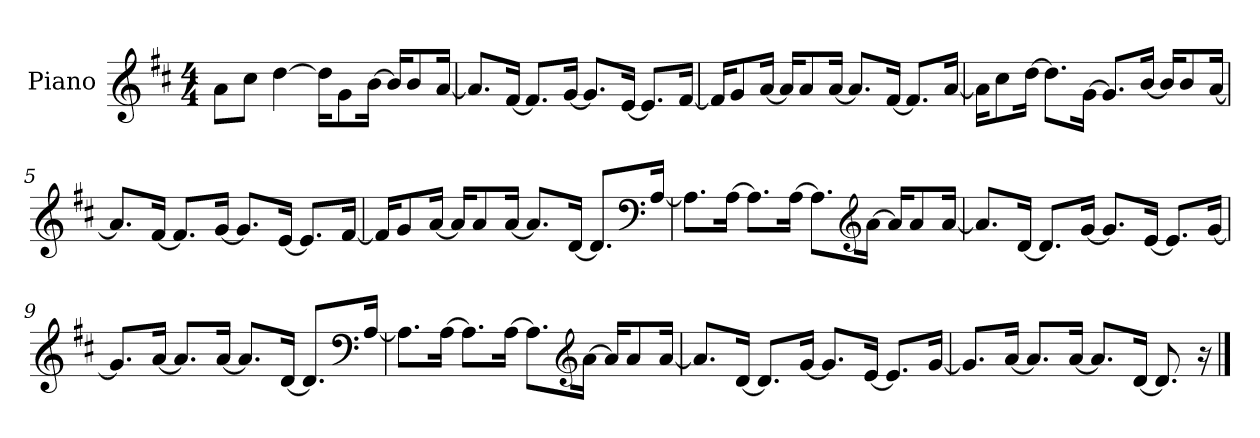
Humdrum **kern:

**kern
*part1
*staff1
*I"Piano
*I'P-no
*clefG2
*k[f#c#]
*M4/4
*MM90
=1
8a\L
8cc#\J
[4dd\
16dd\KL]
8g\
[16b\Jk
16b/KL]
8b/
[16a/Jk
=2
8.a/L]
[16f#/Jk
8.f#/L]
[16g/Jk
8.g/L]
[16e/Jk
8.e/L]
[16f#/Jk
=3
16f#/KL]
8g/
[16a/Jk
16a/KL]
8a/
[16a/Jk
8.a/L]
[16f#/Jk
8.f#/L]
[16a/Jk
!!LO:LB:g=z
=4
16a\KL]
8cc#\
[16dd\Jk
8.dd\L]
[16g\Jk
8.g/L]
[16b/Jk
16b/KL]
8b/
[16a/Jk
=5
8.a/L]
[16f#/Jk
8.f#/L]
[16g/Jk
8.g/L]
[16e/Jk
8.e/L]
[16f#/Jk
=6
16f#/KL]
8g/
[16a/Jk
16a/KL]
8a/
[16a/Jk
8.a/L]
[16d/Jk
8.d/L]
*clefF4
[16A/Jk
!!LO:LB:g=z
=7
8.A\L]
[16A\Jk
8.A\L]
[16A\Jk
8.A\L]
*clefG2
[16a\Jk
16a/KL]
8a/
[16a/Jk
=8
8.a/L]
[16d/Jk
8.d/L]
[16g/Jk
8.g/L]
[16e/Jk
8.e/L]
[16g/Jk
=9
8.g/L]
[16a/Jk
8.a/L]
[16a/Jk
8.a/L]
[16d/Jk
8.d/L]
*clefF4
[16A/Jk
!!LO:LB:g=z
=10
8.A\L]
[16A\Jk
8.A\L]
[16A\Jk
8.A\L]
*clefG2
[16a\Jk
16a/KL]
8a/
[16a/Jk
=11
8.a/L]
[16d/Jk
8.d/L]
[16g/Jk
8.g/L]
[16e/Jk
8.e/L]
[16g/Jk
=12
8.g/L]
[16a/Jk
8.a/L]
[16a/Jk
8.a/L]
[16d/Jk
8.d/]
16r
==
*-
